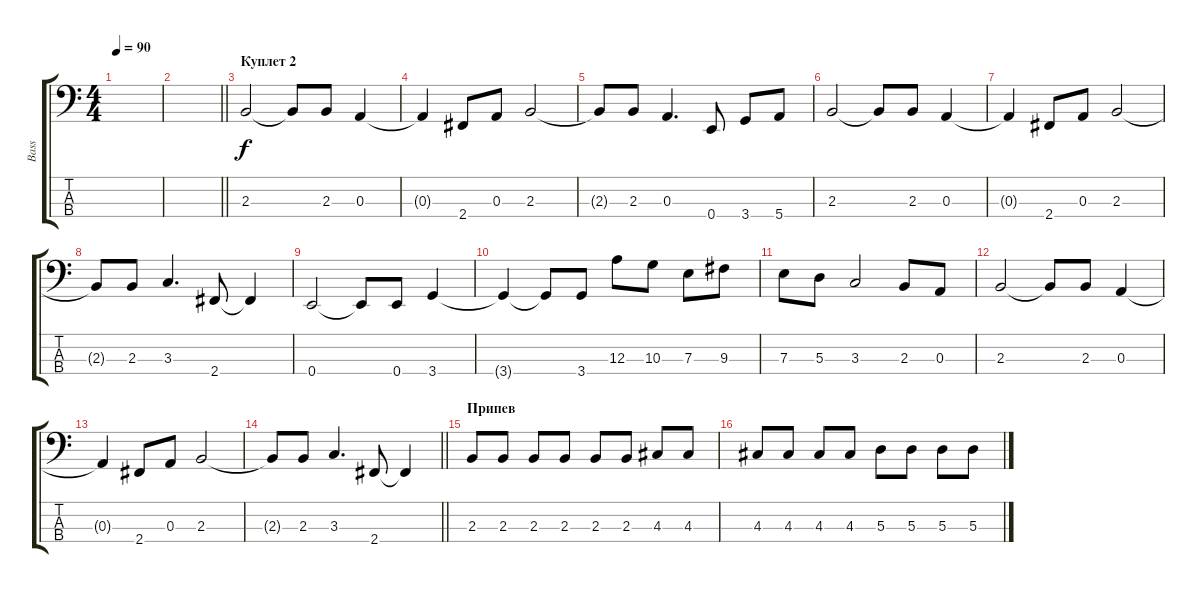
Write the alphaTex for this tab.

\track ("Bass" "Bass") {instrument electricbassfinger}
\staff {score tabs}
\tuning (G2 D2 A1 E1) {hide}
\ts (4 4)
\tempo 90
\clef f4
\ks c
|
\barLineRight lightlight
|
\section ("" "Куплет 2")
2.3.2 2.3{t}.8 2.3.8 0.3.4 |
0.3{t}.4 2.4.8 0.3.8 2.3.2 |
2.3{t}.8 2.3.8 0.3.4{d} 0.4.8 3.4.8 5.4.8 |
2.3.2 2.3{t}.8 2.3.8 0.3.4 |
0.3{t}.4 2.4.8 0.3.8 2.3.2 |
2.3{t}.8 2.3.8 3.3.4{d} 2.4.8 2.4{t}.4 |
0.4.2 0.4{t}.8 0.4.8 3.4.4 |
3.4{t}.4 3.4{t}.8 3.4.8 12.3.8 10.3.8 7.3.8 9.3.8 |
7.3.8 5.3.8 3.3.2 2.3.8 0.3.8 |
2.3.2 2.3{t}.8 2.3.8 0.3.4 |
0.3{t}.4 2.4.8 0.3.8 2.3.2 |
\barLineRight lightlight
2.3{t}.8 2.3.8 3.3.4{d} 2.4.8 2.4{t}.4 |
\section ("" "Припев")
2.3.8 2.3.8 2.3.8 2.3.8 2.3.8 2.3.8 4.3.8 4.3.8 |
4.3.8 4.3.8 4.3.8 4.3.8 5.3.8 5.3.8 5.3.8 5.3.8
